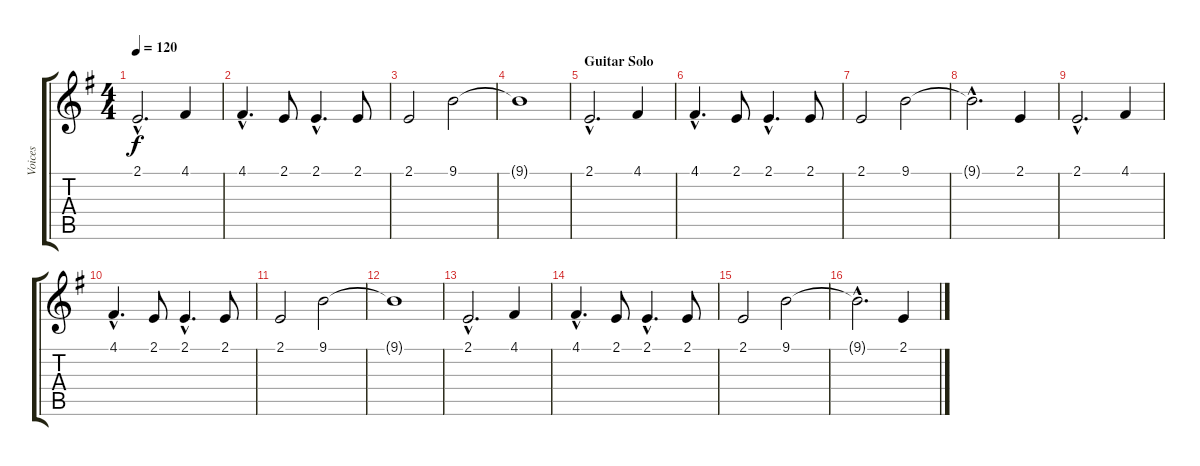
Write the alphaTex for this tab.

\track ("Voices" "Voices") {instrument choiraahs}
\staff {score tabs}
\tuning (D4 A3 F3 C3 G2 D2) {hide}
\ts (4 4)
\tempo 120
\clef g2
\ks g
2.1{hac}.2{d dy f} 4.1.4 |
4.1{hac}.4{d} 2.1.8 2.1{hac}.4{d} 2.1.8 |
2.1.2 9.1.2 |
9.1{t}.1 |
\section ("" "Guitar Solo")
2.1{hac}.2{d} 4.1.4 |
4.1{hac}.4{d} 2.1.8 2.1{hac}.4{d} 2.1.8 |
2.1.2 9.1.2 |
9.1{hac t}.2{d} 2.1.4 |
2.1{hac}.2{d} 4.1.4 |
4.1{hac}.4{d} 2.1.8 2.1{hac}.4{d} 2.1.8 |
2.1.2 9.1.2 |
9.1{t}.1 |
2.1{hac}.2{d} 4.1.4 |
4.1{hac}.4{d} 2.1.8 2.1{hac}.4{d} 2.1.8 |
2.1.2 9.1.2 |
9.1{hac t}.2{d} 2.1.4
